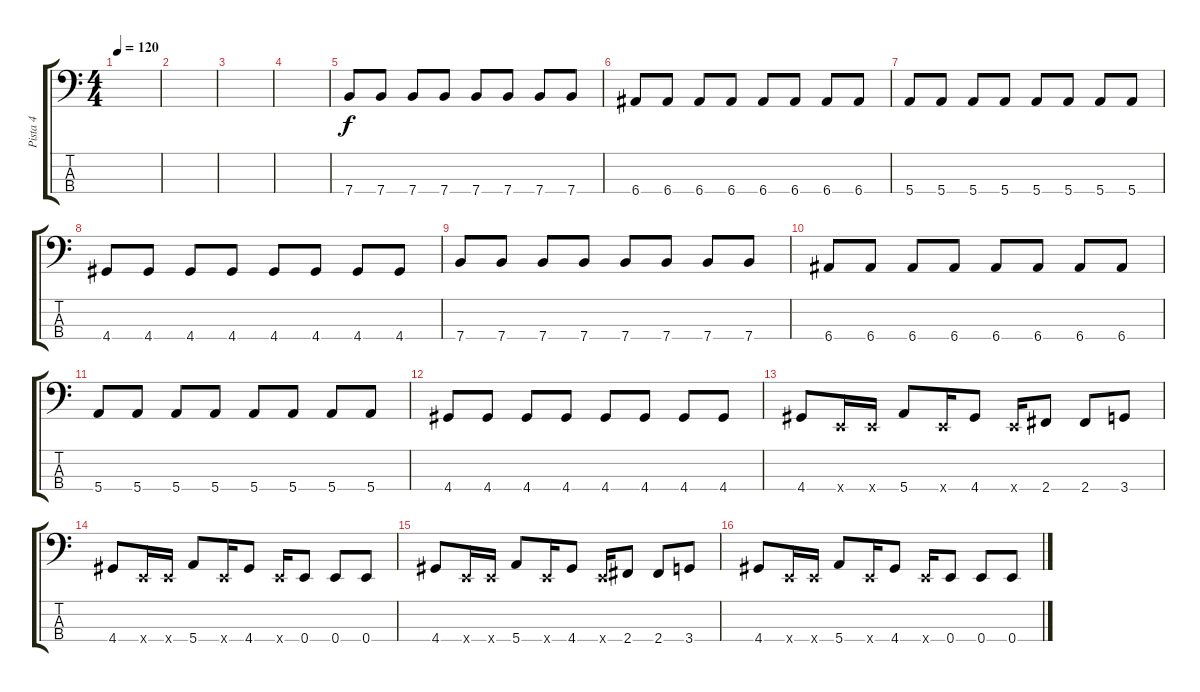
\track ("Pista 4" "Pista 4") {instrument slapbass1}
\staff {score tabs}
\tuning (G2 D2 A1 E1) {hide}
\ts (4 4)
\tempo 120
\clef f4
\ks c
|
|
|
|
7.4.8 7.4.8 7.4.8 7.4.8 7.4.8 7.4.8 7.4.8 7.4.8 |
6.4.8 6.4.8 6.4.8 6.4.8 6.4.8 6.4.8 6.4.8 6.4.8 |
5.4.8 5.4.8 5.4.8 5.4.8 5.4.8 5.4.8 5.4.8 5.4.8 |
4.4.8 4.4.8 4.4.8 4.4.8 4.4.8 4.4.8 4.4.8 4.4.8 |
7.4.8 7.4.8 7.4.8 7.4.8 7.4.8 7.4.8 7.4.8 7.4.8 |
6.4.8 6.4.8 6.4.8 6.4.8 6.4.8 6.4.8 6.4.8 6.4.8 |
5.4.8 5.4.8 5.4.8 5.4.8 5.4.8 5.4.8 5.4.8 5.4.8 |
4.4.8 4.4.8 4.4.8 4.4.8 4.4.8 4.4.8 4.4.8 4.4.8 |
4.4.8 0.4{x}.16 0.4{x}.16 5.4.8 0.4{x}.16 4.4.8 0.4{x}.16 2.4.8 2.4.8 3.4.8 |
4.4.8 0.4{x}.16 0.4{x}.16 5.4.8 0.4{x}.16 4.4.8 0.4{x}.16 0.4.8 0.4.8 0.4.8 |
4.4.8 0.4{x}.16 0.4{x}.16 5.4.8 0.4{x}.16 4.4.8 0.4{x}.16 2.4.8 2.4.8 3.4.8 |
4.4.8 0.4{x}.16 0.4{x}.16 5.4.8 0.4{x}.16 4.4.8 0.4{x}.16 0.4.8 0.4.8 0.4.8
